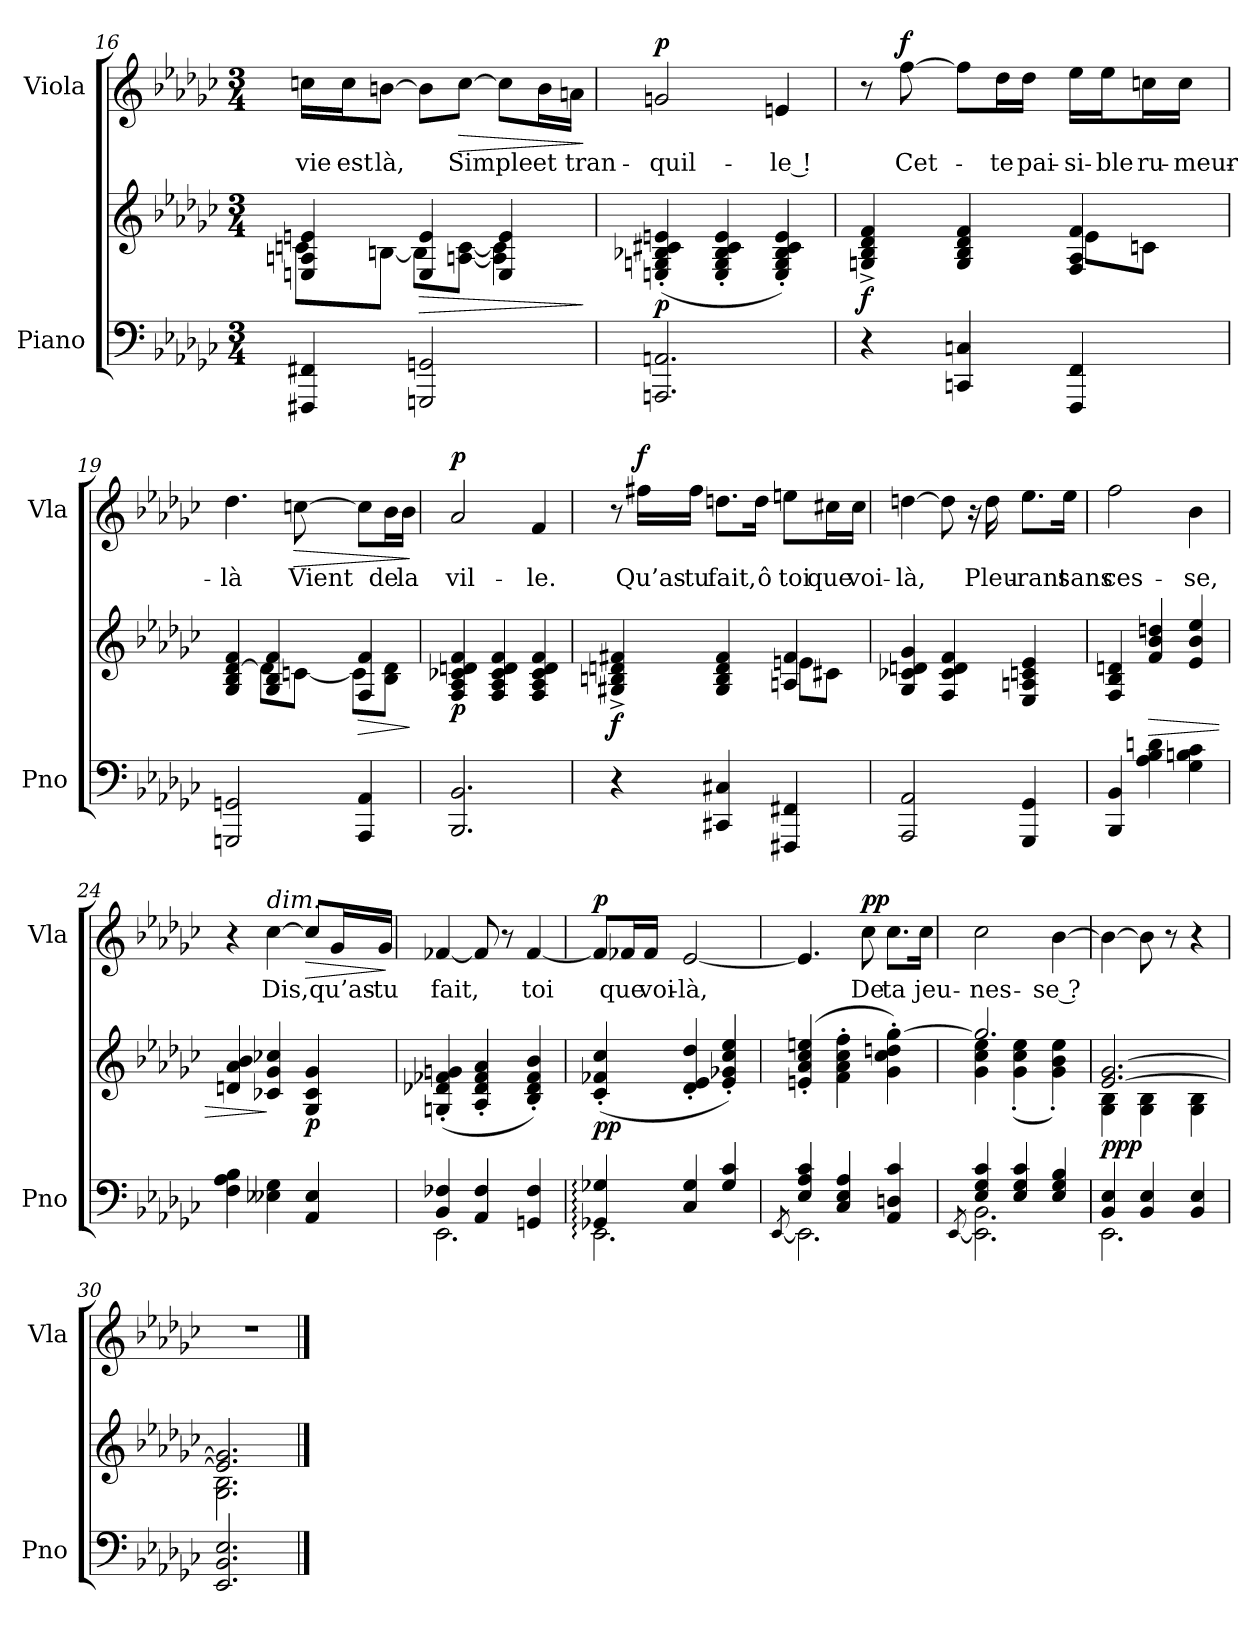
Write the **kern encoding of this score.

**kern	**kern	**dynam	**kern	**text	**dynam
*part2	*part2	*part2	*part1	*part1	*part1
*staff3	*staff2	*staff2/3	*staff1	*staff1	*staff1
*I"Piano	*	*	*I"Viola	*	*
*I'Pno	*	*	*I'Vla	*	*
!!LO:PB:g=z
*clefF4	*clefG2	*	*clefG2	*	*
*k[b-e-a-d-g-c-]	*k[b-e-a-d-g-c-]	*	*k[b-e-a-d-g-c-]	*	*
*M3/4	*M3/4	*	*M3/4	*	*
=16	=16	=16	=16	=16	=16
*	*^	*	*	*	*
!	!	!	!	!	!LO:LY:b	!
4FFF#X/ 4FF#X/	4En/ 4An/ 4en/	8cn\L	.	16ccn\LL	vie	.
!	!	!	!	!	!LO:LY:b	!
.	.	.	.	16cc\J	est	.
!	!	!	!	!	!LO:LY:b	!
.	.	[8Bn\J	.	[8bn\J	là,	.
!	!	!	!LO:HP:b	!	!	!
2GGGn/ 2GGn/	4E/ 4e/	8B\L]	>	8b\L]	.	.
!	!	!	!	!	!LO:LY:b	!LO:HP:b
.	.	[8An\ [8c\J	.	[8cc\J	Simple	>
.	4E/ 4e/	4A\] 4c\]	.	8cc\L]	.	.
!	!	!	!	!	!LO:LY:b	!
.	.	.	.	16b\L	et	.
!	!	!	!	!	!LO:LY:b	!
.	.	.	.	16an\JJ	tran-	.
*	*v	*v	*	*	*	*
.	.	]	.	.	]
=17	=17	=17	=17	=17	=17
!	!	!LO:DY:b	!	!LO:LY:b	!LO:DY:a
2.AAAn/ 2.AAn/	(4En/' 4Gn/' 4B-X/' 4c#X/' 4en/'	p	2gn/	-quil-	p
.	4E/' 4G/' 4B-/' 4c#/' 4e/'	.	.	.	.
!	!	!	!	!LO:LY:b	!
.	4E/' 4G/' 4B-/' 4c#/' 4e/')	.	4en/	-le !	.
=18	=18	=18	=18	=18	=18
*	*^	*	*	*	*
!	!	!	!LO:DY:b	!	!	!
4r	4Gn/^> 4B-/^> 4d-/^> 4f/^>	2ryy	f	8r	.	.
!	!	!	!	!	!LO:LY:b	!LO:DY:a
.	.	.	.	[8ff\	Cet-	f
4CCn/ 4Cn/	4G/ 4B-/ 4d-/ 4f/	.	.	8ff\L]	.	.
!	!	!	!	!	!LO:LY:b	!
.	.	.	.	16dd-\L	-te	.
!	!	!	!	!	!LO:LY:b	!
.	.	.	.	16dd-\JJ	pai-	.
!	!	!	!	!	!LO:LY:b	!
4FFF/ 4FF/	4F/ 4A-/ 4f/	8e-\L	.	16ee-\LL	-si-	.
!	!	!	!	!	!LO:LY:b	!
.	.	.	.	16ee-\J	-ble	.
!	!	!	!	!	!LO:LY:b	!
.	.	8cn\J	.	16ccn\L	ru-	.
!	!	!	!	!	!LO:LY:b	!
.	.	.	.	16cc\JJ	-meur-	.
!!LO:LB:g=z
=19	=19	=19	=19	=19	=19	=19
!	!	!	!	!	!LO:LY:b	!
2GGGn/ 2GGn/	4G-/ 4B-/ [4d-/ 4f/	4ryy	.	4.dd-\	-là	.
.	4G-/ 4B-/ 4f/	8d-\L]	.	.	.	.
!	!	!	!	!	!LO:LY:b	!LO:HP:b
.	.	[8cn\J	.	[8ccn\	Vient	>
!	!	!	!LO:HP:b	!	!	!
4AAA-/ 4AA-/	4F/ 4f/	8c\L]	>	8cc\L]	.	.
!	!	!	!	!	!LO:LY:b	!
.	.	8B-\ 8d-\J	.	16b-\L	de	.
!	!	!	!	!	!LO:LY:b	!
.	.	.	.	16b-\JJ	la	.
*	*v	*v	*	*	*	*
.	.	]	.	.	]
=20	=20	=20	=20	=20	=20
!	!	!LO:DY:b	!	!LO:LY:b	!LO:DY:a
2.BBB-/ 2.BB-/	4F/ 4A-/ 4c-X/ 4dn/ 4f/	p	2a-/	vil-	p
.	4F/ 4A-/ 4c-/ 4d/ 4f/	.	.	.	.
!	!	!	!	!LO:LY:b	!
.	4F/ 4A-/ 4c-/ 4d/ 4f/	.	4f/	-le.	.
=21	=21	=21	=21	=21	=21
*	*^	*	*	*	*
!	!	!	!LO:DY:b	!	!	!
4r	4G#X/^> 4Bn/^> 4dn/^> 4f#X/^>	2ryy	f	8r	.	.
!	!	!	!	!	!LO:LY:b	!LO:DY:a
.	.	.	.	16ff#X\LL	Qu’as-	f
!	!	!	!	!	!LO:LY:b	!
.	.	.	.	16ff#\JJ	-tu	.
!	!	!	!	!	!LO:LY:b	!
4CC#X/ 4C#X/	4G#/ 4B/ 4d/ 4f#/	.	.	8.ddn\L	fait,	.
!	!	!	!	!	!LO:LY:b	!
.	.	.	.	16dd\Jk	ô	.
!	!	!	!	!	!LO:LY:b	!
4FFF#X/ 4FF#X/	4An/ 4f#/	8en\L	.	8een\L	toi	.
!	!	!	!	!	!LO:LY:b	!
.	.	8c#X\J	.	16cc#X\L	que	.
!	!	!	!	!	!LO:LY:b	!
.	.	.	.	16cc#\JJ	voi-	.
*	*v	*v	*	*	*	*
!!LO:LB:g=z
=22	=22	=22	=22	=22	=22
!	!	!	!	!LO:LY:b	!
2AAA-/ 2AA-/	4G-i/ 4c-X/ 4dn/ 4g-i/	.	[4ddn\	-là,	.
.	4F/ 4c-/ 4d/ 4f/	.	8dd\]	.	.
.	.	.	16r	.	.
!	!	!	!	!LO:LY:b	!
.	.	.	16dd\	Pleu-	.
!	!	!	!	!LO:LY:b	!
4GGG-/ 4GG-/	4E-/ 4An/ 4cn/ 4e-/	.	8.ee-\L	-rant	.
!	!	!	!	!LO:LY:b	!
.	.	.	16ee-\Jk	sans	.
=23	=23	=23	=23	=23	=23
!	!	!	!	!LO:LY:b	!
4BBB-/ 4BB-/	4F/ 4B-/ 4dn/	.	2ff\	ces-	.
!	!	!LO:HP:b	!	!	!
4A-\ 4B-\ 4dn\	4f/ 4b-/ 4ddn/	>	.	.	.
!	!	!	!	!LO:LY:b	!
4G-\ 4Bn\ 4c-\	4e-/ 4b-/ 4ee-/	.	4b-\	-se,	.
=24	=24	=24	=24	=24	=24
4F\ 4A-\ 4B-\	4dn/ 4a-/ 4b-/	.	4r	.	.
!	!	!	!LO:TX:a:i:t=dim.	!	!
!	!	!	!	!LO:LY:b	!
4E--X\ 4G-\	4c-X/ 4g-/ 4cc-X/	]	[4cc-\	Dis,	.
!	!	!LO:DY:b	!	!	!LO:HP:b
4AA-/ 4E--/	4G-/ 4c-/ 4g-/	p	8cc-/L]	.	>
!	!	!	!	!LO:LY:b	!
.	.	.	16g-/L	qu’as-	.
!	!	!	!	!LO:LY:b	!
.	.	.	16g-/JJ	-tu	.
.	.	.	.	.	]
=25	=25	=25	=25	=25	=25
*^	*	*	*	*	*
!	!	!	!	!	!LO:LY:b	!
4BB-/ 4F-X/	2.EE-\	(>4Gn/'> 4d-X/'> 4f-X/'> 4gn/'>	.	[4f-X/	fait,	.
4AA-/ 4F-/	.	4A-/'> 4d-/'> 4f-/'> 4a-/'>	.	8f-/]	.	.
.	.	.	.	8r	.	.
!	!	!	!	!	!LO:LY:b	!
4GGn/ 4F-/	.	4B-/'> 4d-/'> 4f-/'> 4b-/'>)	.	[4f-/	toi	.
!!LO:LB:g=z
=26	=26	=26	=26	=26	=26	=26
!	!	!	!LO:DY:b	!	!	!LO:DY:a
4GG-X/: 4G-X/:	2.EE-:\	(>4c-/'> 4f-X/'> 4cc-/'>	pp	8f-/L]	.	p
!	!	!	!	!	!LO:LY:b	!
.	.	.	.	16f-X/L	que	.
!	!	!	!	!	!LO:LY:b	!
.	.	.	.	16f-/JJ	voi-	.
!	!	!	!	!	!LO:LY:b	!
4C-/ 4G-/	.	4d-/'> 4e-/'> 4dd-/'>	.	[2e-/	-là,	.
4G-/ 4c-/	.	4e-/'> 4g-X/'> 4cc-/'> 4ee-/'>)	.	.	.	.
=27	=27	=27	=27	=27	=27	=27
.	[<8qEE-i/	.	.	.	.	.
4E-i/ 4A-/ 4c-/	2.EE-\]	(4en/'> 4a-/'> 4cc-/'> 4een/'>	.	4.e-/]	.	.
4C-/ 4E-/ 4A-/	.	4f\' 4a-\' 4cc-\' 4ff\'	.	.	.	.
!	!	!	!	!	!LO:LY:b	!LO:DY:a
.	.	.	.	8cc-\	De	pp
!	!	!	!	!	!LO:LY:b	!
4AA-/ 4Dn/ 4c-/	.	4g-\' 4cc-\' 4ddn\' [4gg-\')	.	8.cc-\L	ta	.
!	!	!	!	!	!LO:LY:b	!
.	.	.	.	16cc-\Jk	jeu-	.
=28	=28	=28	=28	=28	=28	=28
.	[<8qEE-/	.	.	.	.	.
*	*	*^	*	*	*	*
!	!	!	!	!	!	!LO:LY:b	!
4E-/ 4G-/ 4c-/	2.EE-\] 2.BB-\	2.gg-/]	4g-\ 4cc-\ 4ee-\	.	2cc-\	-nes-	.
4E-/ 4G-/ 4c-/	.	.	(>4g-\'> 4cc-\'> 4ee-\'>	.	.	.	.
!	!	!	!	!	!	!LO:LY:b	!
4E-/ 4G-/ 4B-/	.	.	4g-\'> 4b-\'> 4ee-\'>)	.	[4b-\	-se ?	.
=29	=29	=29	=29	=29	=29	=29	=29
!	!	!	!	!LO:DY:b	!	!	!
4BB-/ 4E-/	2.EE-\	[2.e-/ [2.g-/	4G-\ 4B-\	ppp	4b-\_	.	.
4BB-/ 4E-/	.	.	4G-\ 4B-\	.	8b-\]	.	.
.	.	.	.	.	8r	.	.
4BB-/ 4E-/	.	.	4G-\ 4B-\	.	4r	.	.
*v	*v	*	*	*	*	*	*
=30	=30	=30	=30	=30	=30	=30
2.EE-/ 2.BB-/ 2.E-/	2.e-/] 2.g-/]	2.G-\ 2.B-\	.	2.r	.	.
*	*v	*v	*	*	*	*
==	==	==	==	==	==
*-	*-	*-	*-	*-	*-
